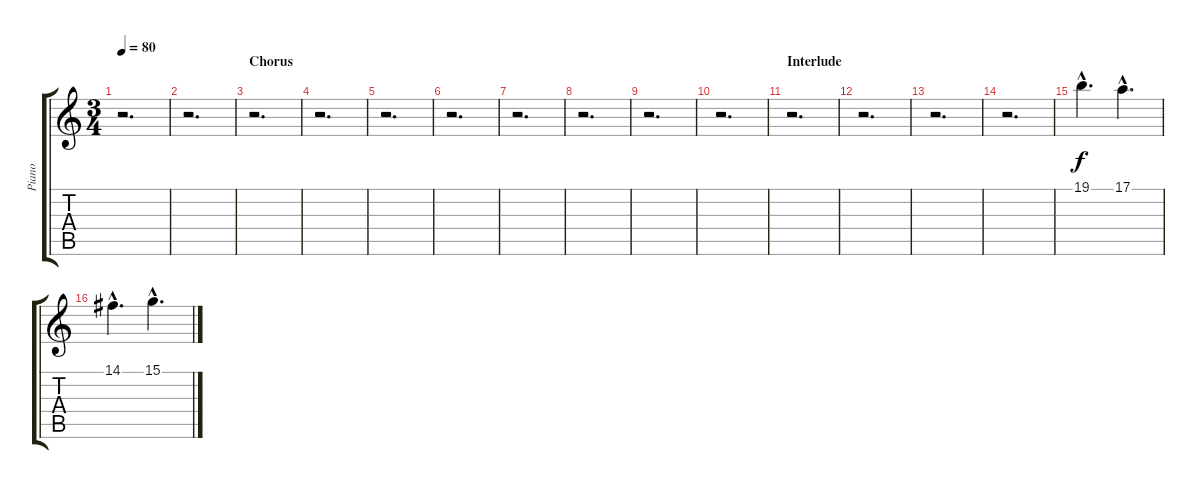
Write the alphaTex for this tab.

\track ("Piano" "Piano") {instrument acousticgrandpiano}
\staff {score tabs}
\tuning (E4 B3 G3 D3 A2 E2) {hide}
\ts (3 4)
\tempo 80
\clef g2
\ks c
r.2{d dy f} |
r.2{d} |
\section ("" "Chorus")
r.2{d} |
r.2{d} |
r.2{d} |
r.2{d} |
r.2{d} |
r.2{d} |
r.2{d} |
r.2{d} |
\section ("" "Interlude")
r.2{d} |
r.2{d} |
r.2{d} |
r.2{d} |
19.1{hac}.4{d} 17.1{hac}.4{d} |
14.1{hac}.4{d} 15.1{hac}.4{d}
